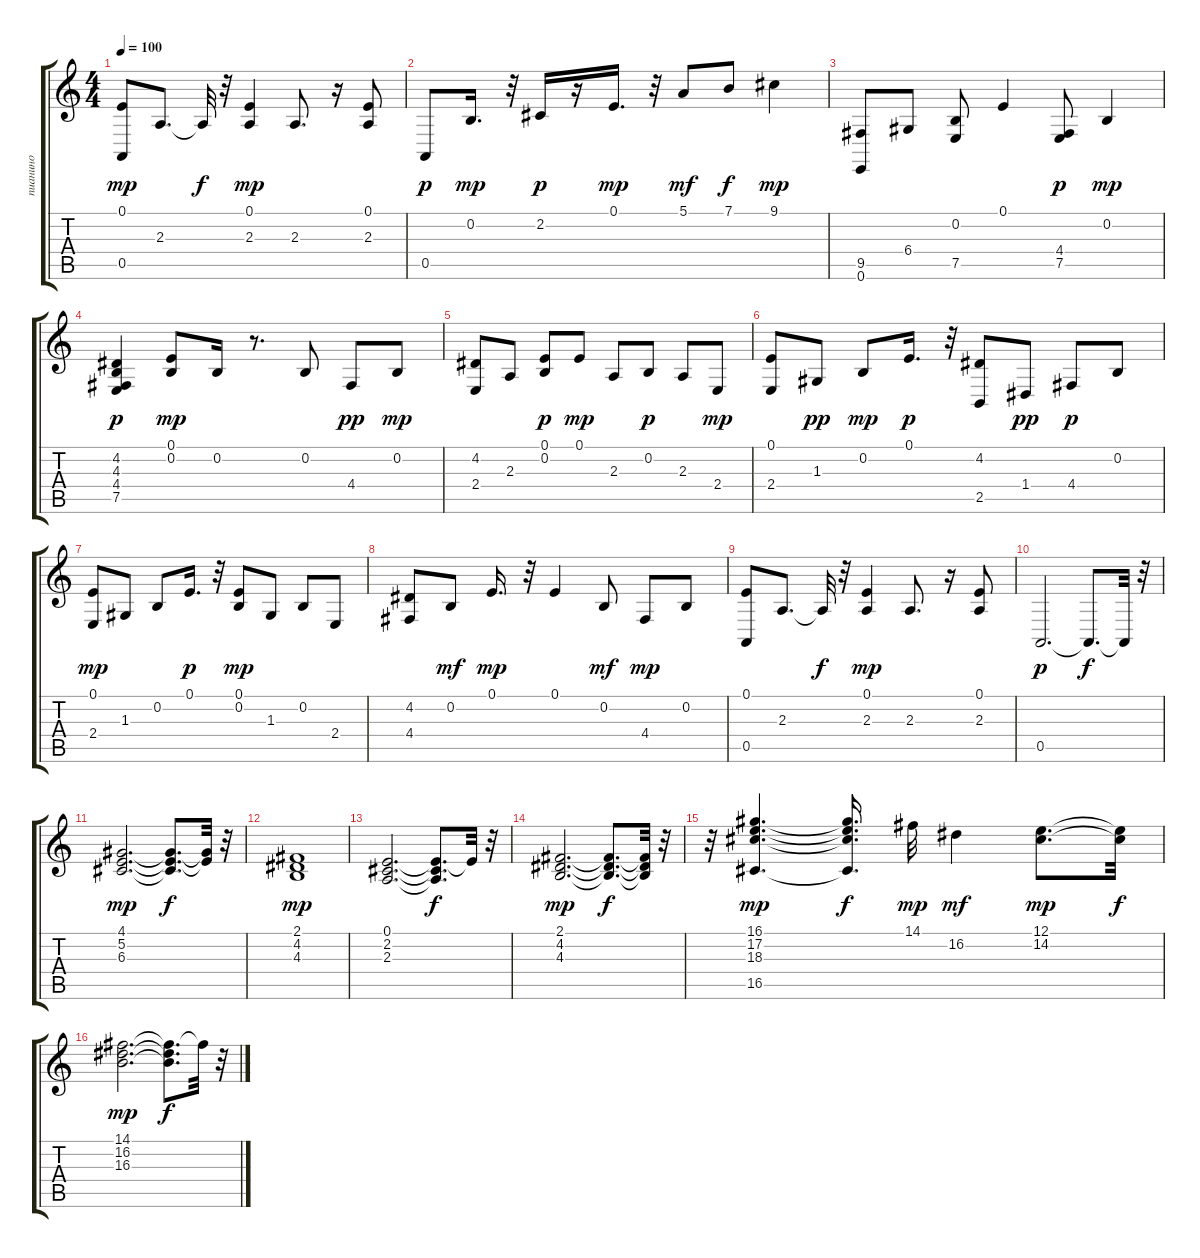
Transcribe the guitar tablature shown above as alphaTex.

\track ("пианино" "пианино") {instrument electricgrandpiano}
\staff {score tabs}
\tuning (E4 B3 G3 D3 A2 E2) {hide}
\ts (4 4)
\tempo 100
\clef g2
\ks c
(0.1 0.5).8{dy mp} 2.3.8{d} 2.3{t}.32{dy f} r.32 (0.1 2.3).4{dy mp} 2.3.8{d} r.16 (0.1 2.3).8 |
0.5.8{dy p} 0.2.16{d dy mp} r.32 2.2.16{dy p} r.16 0.1.16{d dy mp} r.32 5.1.8{dy mf} 7.1.8{dy f} 9.1.4{dy mp} |
(9.5 0.6).8 6.4.8 (0.2 7.5).8 0.1.4 (4.4 7.5).8{dy p} 0.2.4{dy mp} |
(4.2 4.3 4.4 7.5).4{dy p} (0.1 0.2).8{dy mp} 0.2.16 r.8{d} 0.2.8 4.4.8{dy pp} 0.2.8{dy mp} |
(4.2 2.4).8 2.3.8 (0.1 0.2).8{dy p} 0.1.8{dy mp} 2.3.8 0.2.8{dy p} 2.3.8 2.4.8{dy mp} |
(0.1 2.4).8 1.3.8{dy pp} 0.2.8{dy mp} 0.1.16{d dy p} r.32 (4.2 2.5).8 1.4.8{dy pp} 4.4.8{dy p} 0.2.8 |
(0.1 2.4).8{dy mp} 1.3.8 0.2.8 0.1.16{d dy p} r.32 (0.1 0.2).8{dy mp} 1.3.8 0.2.8 2.4.8 |
(4.2 4.4).8 0.2.8{dy mf} 0.1.16{d dy mp} r.32 0.1.4 0.2.8{dy mf} 4.4.8{dy mp} 0.2.8 |
(0.1 0.5).8 2.3.8{d} 2.3{t}.32{dy f} r.32 (0.1 2.3).4{dy mp} 2.3.8{d} r.16 (0.1 2.3).8 |
0.5.2{d dy p} 0.5{t}.8{d dy f} 0.5{t}.32 r.32 |
(4.1 5.2 6.3).2{d dy mp} (4.1{t} 5.2{t} 6.3{t}).8{d dy f} (4.1{t} 5.2{t}).32 r.32 |
(2.1 4.2 4.3).1{dy mp} |
(0.1 2.2 2.3).2{d} (0.1{t} 2.2{t} 2.3{t}).8{d dy f} 0.1{t}.32 r.32 |
(2.1 4.2 4.3).2{d dy mp} (2.1{t} 4.2{t} 4.3{t}).8{d dy f} (2.1{t} 4.2{t} 4.3{t}).32 r.32 |
r.32 (16.1 17.2 18.3 16.5).4{d dy mp} (16.1{t} 17.2{t} 18.3{t} 16.5{t}).16{d dy f} 14.1.32{dy mp} 16.2.4{dy mf} (12.1 14.2).8{d dy mp} (12.1{t} 14.2{t}).32{dy f} |
(14.1 16.2 16.3).2{d dy mp} (14.1{t} 16.2{t} 16.3{t}).8{d dy f} 14.1{t}.32 r.32
